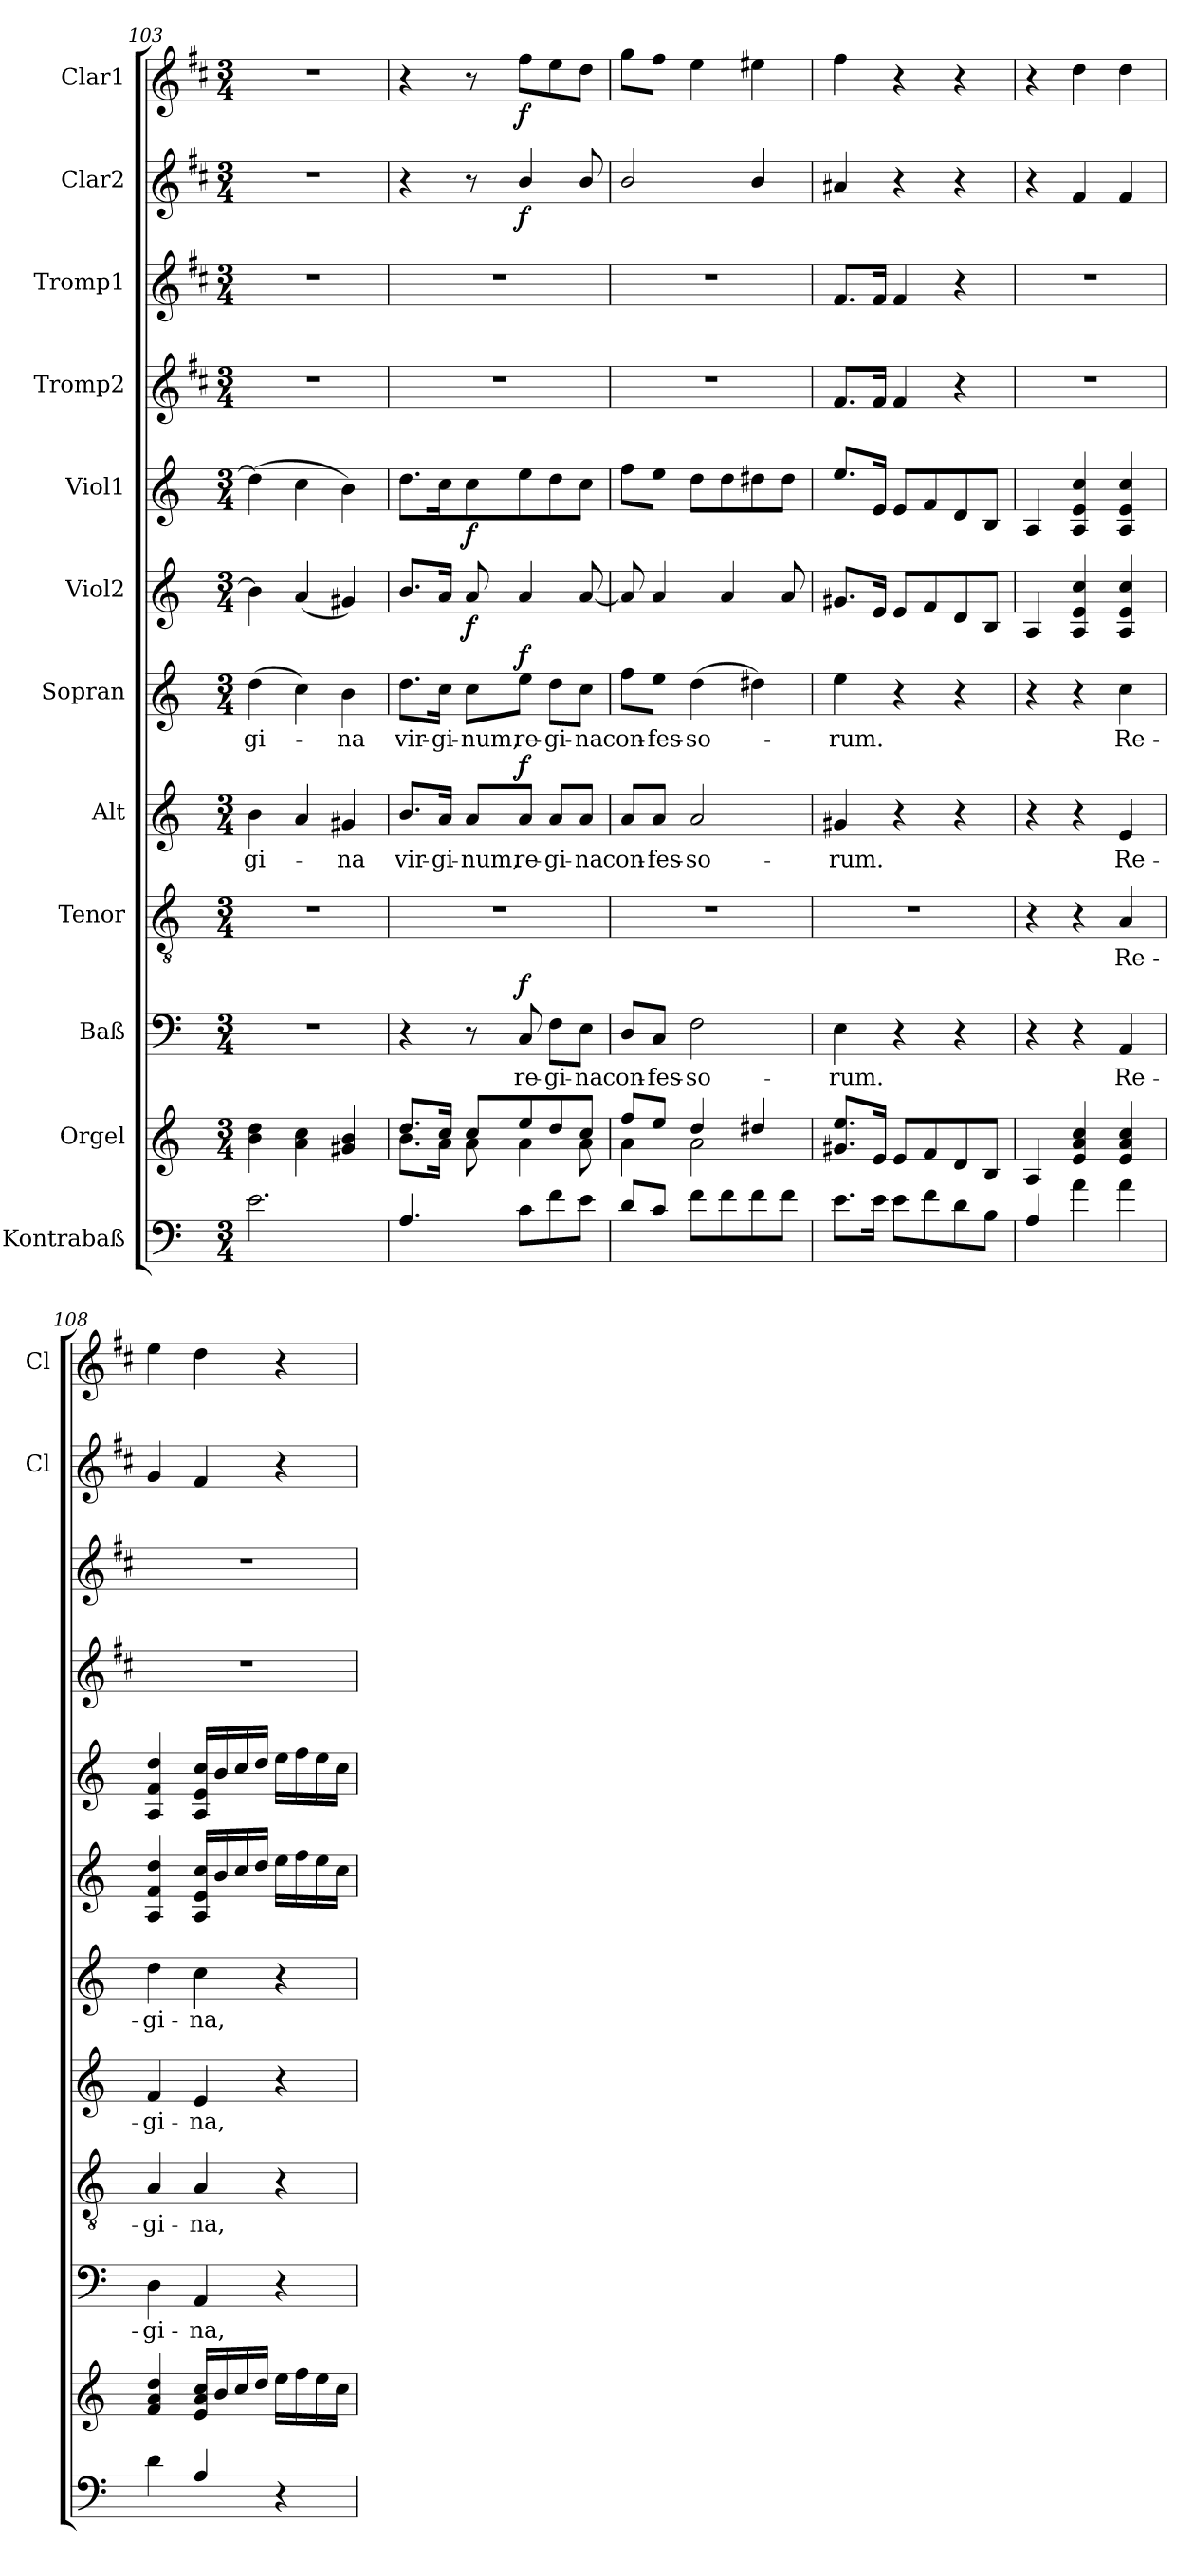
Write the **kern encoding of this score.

**kern	**kern	**kern	**text	**dynam	**kern	**text	**kern	**text	**dynam	**kern	**text	**dynam	**kern	**dynam	**kern	**dynam	**kern	**kern	**kern	**dynam	**kern	**dynam
*part12	*part11	*part10	*part10	*part10	*part9	*part9	*part8	*part8	*part8	*part7	*part7	*part7	*part6	*part6	*part5	*part5	*part4	*part3	*part2	*part2	*part1	*part1
*staff12	*staff11	*staff10	*staff10	*staff10	*staff9	*staff9	*staff8	*staff8	*staff8	*staff7	*staff7	*staff7	*staff6	*staff6	*staff5	*staff5	*staff4	*staff3	*staff2	*staff2	*staff1	*staff1
*I"Kontrabaß	*I"Orgel	*I"Baß	*	*	*I"Tenor	*	*I"Alt	*	*	*I"Sopran	*	*	*I"Viol2	*	*I"Viol1	*	*I"Tromp2	*I"Tromp1	*I"Clar2	*	*I"Clar1	*
*	*	*	*	*	*	*	*	*	*	*	*	*	*	*	*	*	*	*	*I'Cl	*	*I'Cl	*
*clefF4	*clefG2	*clefF4	*	*	*clefGv2	*	*clefG2	*	*	*clefG2	*	*	*clefG2	*	*clefG2	*	*clefG2	*clefG2	*clefG2	*	*clefG2	*
*ITrd7c12	*	*	*	*	*	*	*	*	*	*	*	*	*	*	*	*	*ITrd1c2	*ITrd1c2	*ITrd1c2	*	*ITrd1c2	*
*k[]	*k[]	*k[]	*	*	*k[]	*	*k[]	*	*	*k[]	*	*	*k[]	*	*k[]	*	*k[]	*k[]	*k[]	*	*k[]	*
*C:	*C:	*C:	*	*	*C:	*	*C:	*	*	*C:	*	*	*C:	*	*C:	*	*C:	*C:	*C:	*	*C:	*
*M3/4	*M3/4	*M3/4	*	*	*M3/4	*	*M3/4	*	*	*M3/4	*	*	*M3/4	*	*M3/4	*	*M3/4	*M3/4	*M3/4	*	*M3/4	*
=103	=103	=103	=103	=103	=103	=103	=103	=103	=103	=103	=103	=103	=103	=103	=103	=103	=103	=103	=103	=103	=103	=103
!	!	!	!	!	!	!	!	!LO:LY:b	!	!	!LO:LY:b	!	!	!	!	!	!	!	!	!	!	!
2.E\	4b\ 4dd\	2.r	.	.	2.r	.	4b\	-gi-	.	(>4dd\	-gi-	.	4b\]	.	(>4dd\]	.	2.r	2.r	2.r	.	2.r	.
.	4a\ 4cc\	.	.	.	.	.	4a/	.	.	4cc\)	.	.	(<4a/	.	4cc\	.	.	.	.	.	.	.
!	!	!	!	!	!	!	!	!LO:LY:b	!	!	!LO:LY:b	!	!	!	!	!	!	!	!	!	!	!
.	4g#X/ 4b/	.	.	.	.	.	4g#X/	-na	.	4b\	-na	.	4g#X/)	.	4b\)	.	.	.	.	.	.	.
=104	=104	=104	=104	=104	=104	=104	=104	=104	=104	=104	=104	=104	=104	=104	=104	=104	=104	=104	=104	=104	=104	=104
*	*^	*	*	*	*	*	*	*	*	*	*	*	*	*	*	*	*	*	*	*	*	*
!	!	!	!	!	!	!	!	!	!LO:LY:b	!	!	!LO:LY:b	!	!	!	!	!	!	!	!	!	!	!
4.AA/	8.b\L	8.dd/L	4r	.	.	2.r	.	8.b/L	vir-	.	8.dd\L	vir-	.	8.b/L	.	8.dd\L	.	2.r	2.r	4r	.	4r	.
!	!	!	!	!	!	!	!	!	!LO:LY:b	!	!	!LO:LY:b	!	!	!	!	!	!	!	!	!	!	!
.	16a\Jk	16cc/Jk	.	.	.	.	.	16a/Jk	-gi-	.	16cc\Jk	-gi-	.	16a/Jk	.	16cc\k	.	.	.	.	.	.	.
!	!	!	!	!	!	!	!	!	!LO:LY:b	!	!	!LO:LY:b	!	!	!LO:DY:b	!	!LO:DY:b	!	!	!	!	!	!
.	8a\	8cc/L	8r	.	.	.	.	8a/L	-num,	.	8cc\L	-num,	.	8a/	f	8cc\	f	.	.	8r	.	8r	.
!	!	!	!	!LO:LY:b	!LO:DY:a	!	!	!	!LO:LY:b	!LO:DY:a	!	!LO:LY:b	!LO:DY:a	!	!	!	!	!	!	!	!LO:DY:b	!	!LO:DY:b
8C\L	4a\	8ee/	8C/	re-	f	.	.	8a/J	re-	f	8ee\J	re-	f	4a/	.	8ee\	.	.	.	4a/	f	8ee\L	f
!	!	!	!	!LO:LY:b	!	!	!	!	!LO:LY:b	!	!	!LO:LY:b	!	!	!	!	!	!	!	!	!	!	!
8F\	.	8dd/	8F\L	-gi-	.	.	.	8a/L	-gi-	.	8dd\L	-gi-	.	.	.	8dd\	.	.	.	.	.	8dd\	.
!	!	!	!	!LO:LY:b	!	!	!	!	!LO:LY:b	!	!	!LO:LY:b	!	!	!	!	!	!	!	!	!	!	!
8E\J	8a\	8cc/J	8E\J	-na	.	.	.	8a/J	-na	.	8cc\J	-na	.	[8a/	.	8cc\J	.	.	.	8a/	.	8cc\J	.
=105	=105	=105	=105	=105	=105	=105	=105	=105	=105	=105	=105	=105	=105	=105	=105	=105	=105	=105	=105	=105	=105	=105	=105
!	!	!	!	!LO:LY:b	!	!	!	!	!LO:LY:b	!	!	!LO:LY:b	!	!	!	!	!	!	!	!	!	!	!
8D/L	4a\	8ff/L	8D/L	con-	.	2.r	.	8a/L	con-	.	8ff\L	con-	.	8a/]	.	8ff\L	.	2.r	2.r	2a/	.	8ff\L	.
!	!	!	!	!LO:LY:b	!	!	!	!	!LO:LY:b	!	!	!LO:LY:b	!	!	!	!	!	!	!	!	!	!	!
8C/J	.	8ee/J	8C/J	-fes-	.	.	.	8a/J	-fes-	.	8ee\J	-fes-	.	4a/	.	8ee\J	.	.	.	.	.	8ee\J	.
!	!	!	!	!LO:LY:b	!	!	!	!	!LO:LY:b	!	!	!LO:LY:b	!	!	!	!	!	!	!	!	!	!	!
8F\L	2a\	4dd/	2F\	-so-	.	.	.	2a/	-so-	.	(>4dd\	-so-	.	.	.	8dd\L	.	.	.	.	.	4dd\	.
8F\	.	.	.	.	.	.	.	.	.	.	.	.	.	4a/	.	8dd\	.	.	.	.	.	.	.
8F\	.	4dd#X/	.	.	.	.	.	.	.	.	4dd#X\)	.	.	.	.	8dd#X\	.	.	.	4a/	.	4dd#X\	.
8F\J	.	.	.	.	.	.	.	.	.	.	.	.	.	8a/	.	8dd#\J	.	.	.	.	.	.	.
*	*v	*v	*	*	*	*	*	*	*	*	*	*	*	*	*	*	*	*	*	*	*	*	*
=106	=106	=106	=106	=106	=106	=106	=106	=106	=106	=106	=106	=106	=106	=106	=106	=106	=106	=106	=106	=106	=106	=106
!	!	!	!LO:LY:b	!	!	!	!	!LO:LY:b	!	!	!LO:LY:b	!	!	!	!	!	!	!	!	!	!	!
8.E\L	8.g#X/ 8.ee/L	4E\	-rum.	.	2.r	.	4g#X/	-rum.	.	4ee\	-rum.	.	8.g#X/L	.	8.ee/L	.	8.e/L	8.e/L	4g#X/	.	4ee\	.
16E\Jk	16e/Jk	.	.	.	.	.	.	.	.	.	.	.	16e/Jk	.	16e/Jk	.	16e/Jk	16e/Jk	.	.	.	.
8E\L	8e/L	4r	.	.	.	.	4r	.	.	4r	.	.	8e/L	.	8e/L	.	4e/	4e/	4r	.	4r	.
8F\	8f/	.	.	.	.	.	.	.	.	.	.	.	8f/	.	8f/	.	.	.	.	.	.	.
8D\	8d/	4r	.	.	.	.	4r	.	.	4r	.	.	8d/	.	8d/	.	4r	4r	4r	.	4r	.
8BB\J	8B/J	.	.	.	.	.	.	.	.	.	.	.	8B/J	.	8B/J	.	.	.	.	.	.	.
!!LO:PB:g=z
=107	=107	=107	=107	=107	=107	=107	=107	=107	=107	=107	=107	=107	=107	=107	=107	=107	=107	=107	=107	=107	=107	=107
4AA/	4A/	4r	.	.	4r	.	4r	.	.	4r	.	.	4A/	.	4A/	.	2.r	2.r	4r	.	4r	.
4A\	4e/ 4a/ 4cc/	4r	.	.	4r	.	4r	.	.	4r	.	.	4A/ 4e/ 4cc/	.	4A/ 4e/ 4cc/	.	.	.	4e/	.	4cc\	.
!	!	!	!LO:LY:b	!	!	!LO:LY:b	!	!LO:LY:b	!	!	!LO:LY:b	!	!	!	!	!	!	!	!	!	!	!
4A\	4e/ 4a/ 4cc/	4AA/	Re-	.	4A/	Re-	4e/	Re-	.	4cc\	Re-	.	4A/ 4e/ 4cc/	.	4A/ 4e/ 4cc/	.	.	.	4e/	.	4cc\	.
=108	=108	=108	=108	=108	=108	=108	=108	=108	=108	=108	=108	=108	=108	=108	=108	=108	=108	=108	=108	=108	=108	=108
!	!	!	!LO:LY:b	!	!	!LO:LY:b	!	!LO:LY:b	!	!	!LO:LY:b	!	!	!	!	!	!	!	!	!	!	!
4D\	4f/ 4a/ 4dd/	4D\	-gi-	.	4A/	-gi-	4f/	-gi-	.	4dd\	-gi-	.	4A/ 4f/ 4dd/	.	4A/ 4f/ 4dd/	.	2.r	2.r	4f/	.	4dd\	.
!	!	!	!LO:LY:b	!	!	!LO:LY:b	!	!LO:LY:b	!	!	!LO:LY:b	!	!	!	!	!	!	!	!	!	!	!
4AA/	16e/ 16a/ 16cc/LL	4AA/	-na,	.	4A/	-na,	4e/	-na,	.	4cc\	-na,	.	16A/ 16e/ 16cc/LL	.	16A/ 16e/ 16cc/LL	.	.	.	4e/	.	4cc\	.
.	16b/	.	.	.	.	.	.	.	.	.	.	.	16b/	.	16b/	.	.	.	.	.	.	.
.	16cc/	.	.	.	.	.	.	.	.	.	.	.	16cc/	.	16cc/	.	.	.	.	.	.	.
.	16dd/JJ	.	.	.	.	.	.	.	.	.	.	.	16dd/JJ	.	16dd/JJ	.	.	.	.	.	.	.
4r	16ee\LL	4r	.	.	4r	.	4r	.	.	4r	.	.	16ee\LL	.	16ee\LL	.	.	.	4r	.	4r	.
.	16ff\	.	.	.	.	.	.	.	.	.	.	.	16ff\	.	16ff\	.	.	.	.	.	.	.
.	16ee\	.	.	.	.	.	.	.	.	.	.	.	16ee\	.	16ee\	.	.	.	.	.	.	.
.	16cc\JJ	.	.	.	.	.	.	.	.	.	.	.	16cc\JJ	.	16cc\JJ	.	.	.	.	.	.	.
=	=	=	=	=	=	=	=	=	=	=	=	=	=	=	=	=	=	=	=	=	=	=
*-	*-	*-	*-	*-	*-	*-	*-	*-	*-	*-	*-	*-	*-	*-	*-	*-	*-	*-	*-	*-	*-	*-
